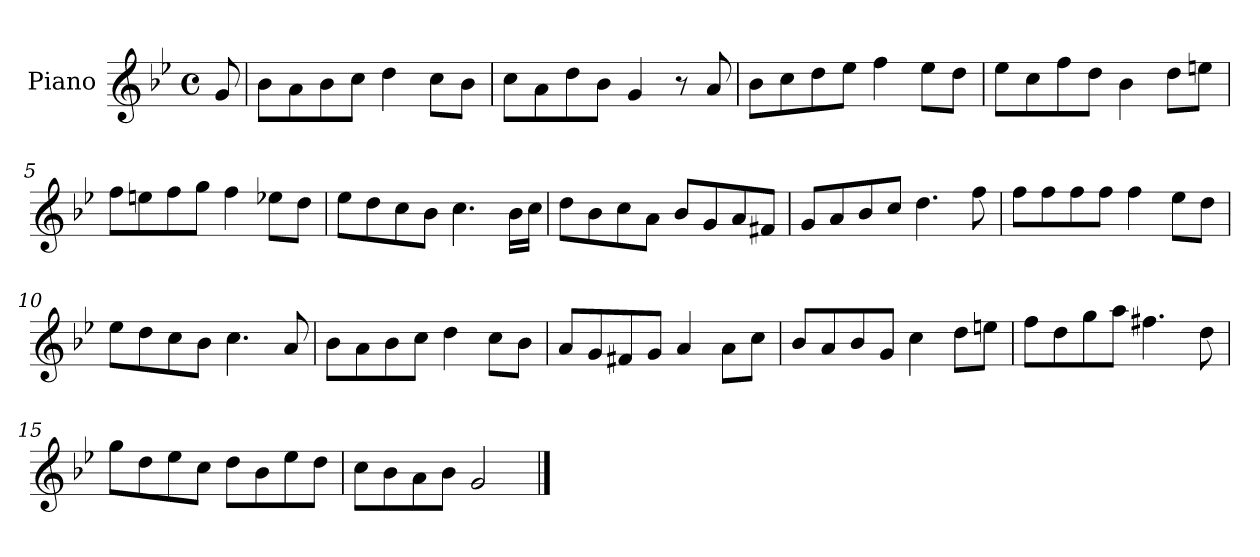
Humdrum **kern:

**kern
*part1
*staff1
*I"Piano
*I'Pno.
*clefG2
*k[b-e-]
*M4/4
*met(c)
=
8g/
=1
8b-\L
8a\
8b-\
8cc\J
4dd\
8cc\L
8b-\J
=2
8cc\L
8a\
8dd\
8b-\J
4g/
8r
8a/
=3
8b-\L
8cc\
8dd\
8ee-\J
4ff\
8ee-\L
8dd\J
=4
8ee-\L
8cc\
8ff\
8dd\J
4b-\
8dd\L
8een\J
!!LO:LB:g=z
=5
8ff\L
8een\
8ff\
8gg\J
4ff\
8ee-X\L
8dd\J
=6
8ee-\L
8dd\
8cc\
8b-\J
4.cc\
16b-\LL
16cc\JJ
=7
8dd\L
8b-\
8cc\
8a\J
8b-/L
8g/
8a/
8f#X/J
=8
8g/L
8a/
8b-/
8cc/J
4.dd\
8ff\
!!LO:LB:g=z
=9
8ff\L
8ff\
8ff\
8ff\J
4ff\
8ee-\L
8dd\J
=10
8ee-\L
8dd\
8cc\
8b-\J
4.cc\
8a/
=11
8b-\L
8a\
8b-\
8cc\J
4dd\
8cc\L
8b-\J
=12
8a/L
8g/
8f#X/
8g/J
4a/
8a\L
8cc\J
!!LO:LB:g=z
=13
8b-/L
8a/
8b-/
8g/J
4cc\
8dd\L
8een\J
=14
8ff\L
8dd\
8gg\
8aa\J
4.ff#X\
8dd\
=15
8gg\L
8dd\
8ee-\
8cc\J
8dd\L
8b-\
8ee-\
8dd\J
=16
8cc\L
8b-\
8a\
8b-\J
2g/
==
*-
